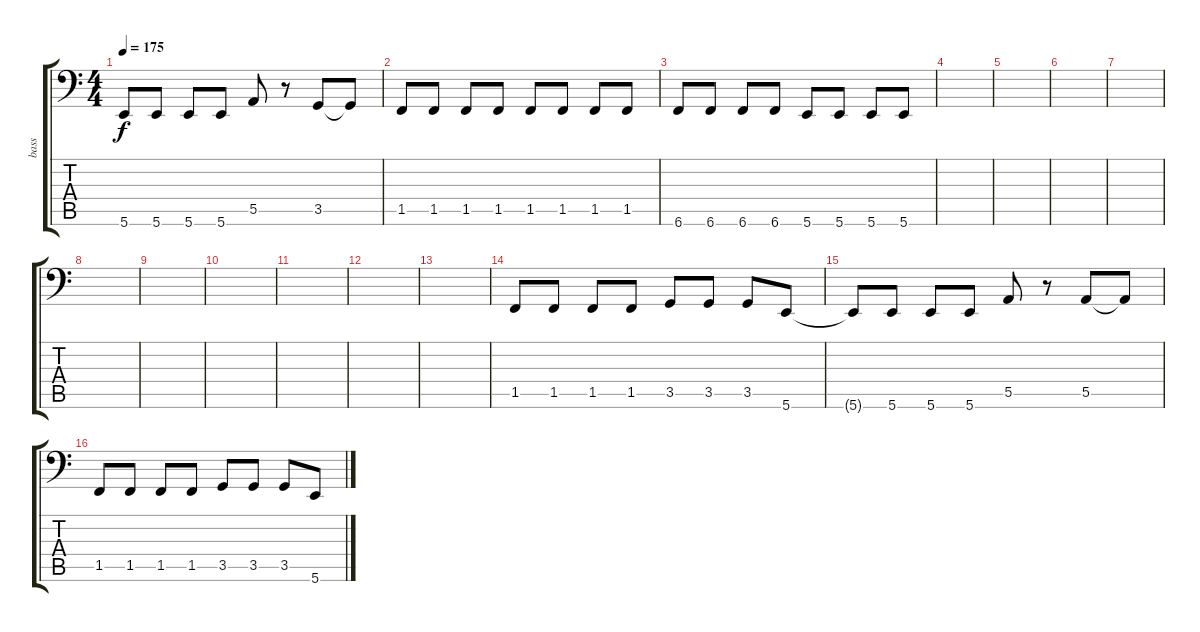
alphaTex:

\track ("bass" "bass") {instrument electricbassfinger}
\staff {score tabs}
\tuning (C3 G2 D2 A1 E1 B0) {hide}
\ts (4 4)
\tempo 175
\clef f4
\ks c
5.6{t}.8{dy f} 5.6.8 5.6.8 5.6.8 5.5.8 r.8 3.5.8 3.5{t}.8 |
1.5.8 1.5.8 1.5.8 1.5.8 1.5.8 1.5.8 1.5.8 1.5.8 |
6.6.8 6.6.8 6.6.8 6.6.8 5.6.8 5.6.8 5.6.8 5.6.8 |
|
|
|
|
|
|
|
|
|
|
1.5.8 1.5.8 1.5.8 1.5.8 3.5.8 3.5.8 3.5.8 5.6.8 |
5.6{t}.8 5.6.8 5.6.8 5.6.8 5.5.8 r.8 5.5.8 5.5{t}.8 |
1.5.8 1.5.8 1.5.8 1.5.8 3.5.8 3.5.8 3.5.8 5.6.8
